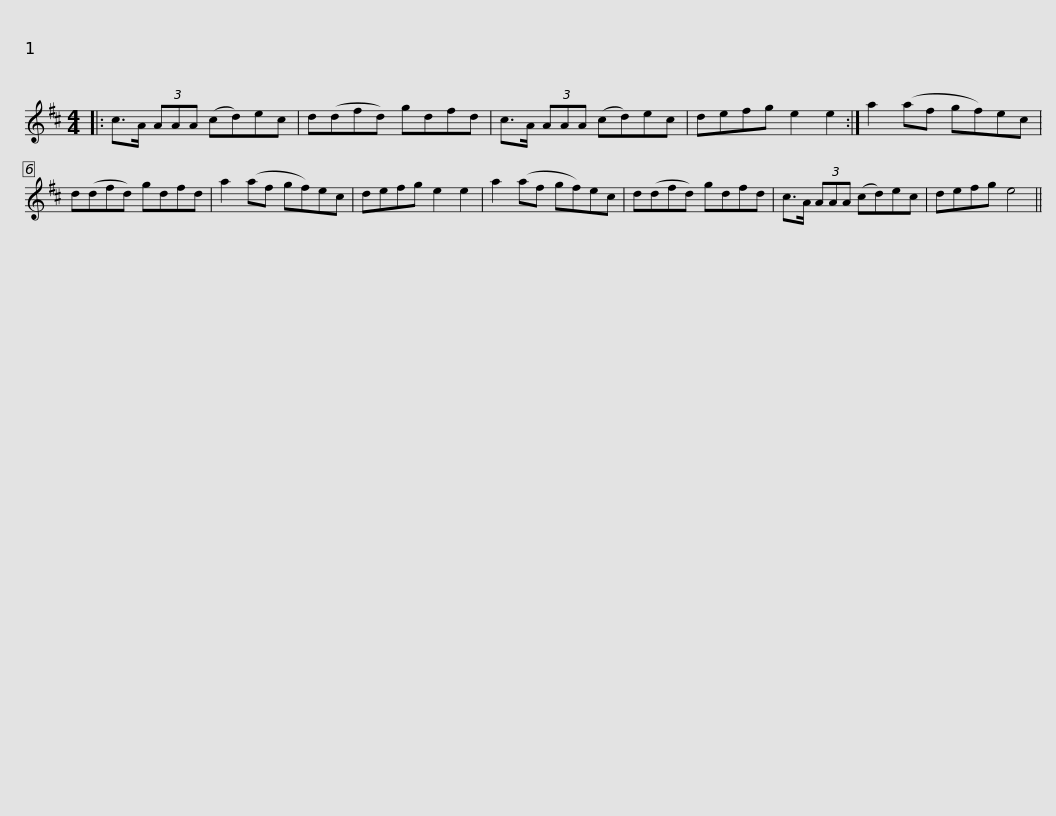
X:1
L:1/8
M:4/4
I:linebreak $
K:D
V:1 treble
V:1
|: c>A (3AAA (cd)ec | d(dfd) gdfd | c>A (3AAA (cd)ec | defg e2 e2 :| a2 (af gf)ec |$ %5
 d(dfd) gdfd | a2 (af gf)ec | defg e2 e2 | a2 (af gf)ec | d(dfd) gdfd |$ %10
 c>A (3AAA (cd)ec | defg e4 || %12
